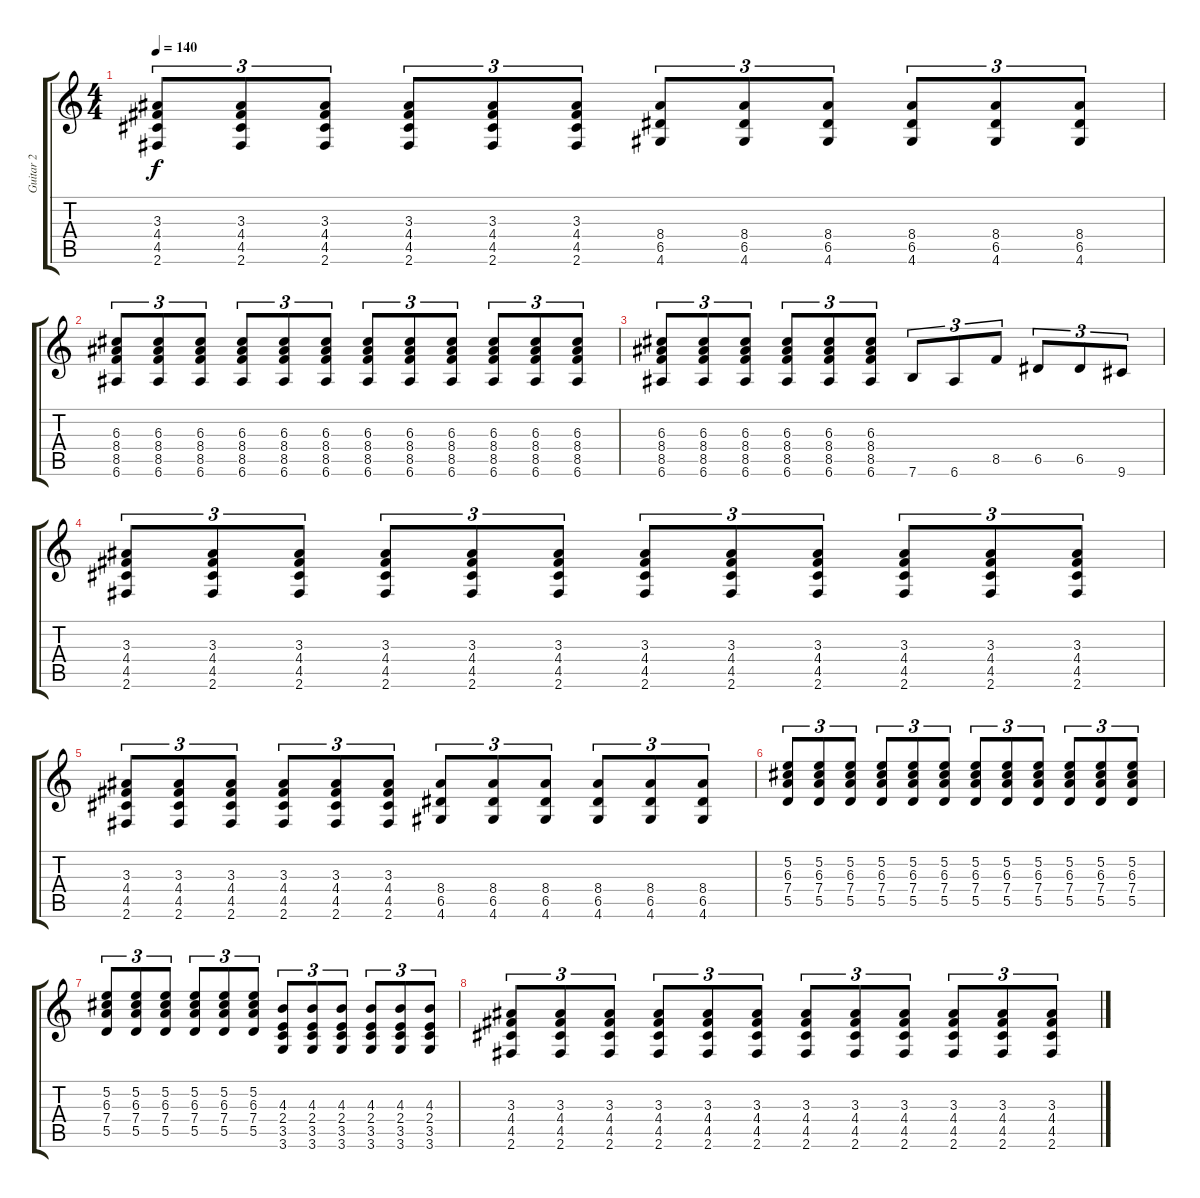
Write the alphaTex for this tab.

\track ("Guitar 2" "Guitar 2") {instrument overdrivenguitar}
\staff {score tabs}
\tuning (E4 B3 G3 D3 A2 E2) {hide}
\ts (4 4)
\tempo 140
\clef g2
\ks c
(3.3 4.4 4.5 2.6).8{tu (3 2) dy f} (3.3 4.4 4.5 2.6).8{tu (3 2)} (3.3 4.4 4.5 2.6).8{tu (3 2)} (3.3 4.4 4.5 2.6).8{tu (3 2)} (3.3 4.4 4.5 2.6).8{tu (3 2)} (3.3 4.4 4.5 2.6).8{tu (3 2)} (8.4 6.5 4.6).8{tu (3 2)} (8.4 6.5 4.6).8{tu (3 2)} (8.4 6.5 4.6).8{tu (3 2)} (8.4 6.5 4.6).8{tu (3 2)} (8.4 6.5 4.6).8{tu (3 2)} (8.4 6.5 4.6).8{tu (3 2)} |
(6.3 8.4 8.5 6.6).8{tu (3 2)} (6.3 8.4 8.5 6.6).8{tu (3 2)} (6.3 8.4 8.5 6.6).8{tu (3 2)} (6.3 8.4 8.5 6.6).8{tu (3 2)} (6.3 8.4 8.5 6.6).8{tu (3 2)} (6.3 8.4 8.5 6.6).8{tu (3 2)} (6.3 8.4 8.5 6.6).8{tu (3 2)} (6.3 8.4 8.5 6.6).8{tu (3 2)} (6.3 8.4 8.5 6.6).8{tu (3 2)} (6.3 8.4 8.5 6.6).8{tu (3 2)} (6.3 8.4 8.5 6.6).8{tu (3 2)} (6.3 8.4 8.5 6.6).8{tu (3 2)} |
(6.3 8.4 8.5 6.6).8{tu (3 2)} (6.3 8.4 8.5 6.6).8{tu (3 2)} (6.3 8.4 8.5 6.6).8{tu (3 2)} (6.3 8.4 8.5 6.6).8{tu (3 2)} (6.3 8.4 8.5 6.6).8{tu (3 2)} (6.3 8.4 8.5 6.6).8{tu (3 2)} 7.6.8{tu (3 2)} 6.6.8{tu (3 2)} 8.5.8{tu (3 2)} 6.5.8{tu (3 2)} 6.5.8{tu (3 2)} 9.6.8{tu (3 2)} |
(3.3 4.4 4.5 2.6).8{tu (3 2)} (3.3 4.4 4.5 2.6).8{tu (3 2)} (3.3 4.4 4.5 2.6).8{tu (3 2)} (3.3 4.4 4.5 2.6).8{tu (3 2)} (3.3 4.4 4.5 2.6).8{tu (3 2)} (3.3 4.4 4.5 2.6).8{tu (3 2)} (3.3 4.4 4.5 2.6).8{tu (3 2)} (3.3 4.4 4.5 2.6).8{tu (3 2)} (3.3 4.4 4.5 2.6).8{tu (3 2)} (3.3 4.4 4.5 2.6).8{tu (3 2)} (3.3 4.4 4.5 2.6).8{tu (3 2)} (3.3 4.4 4.5 2.6).8{tu (3 2)} |
(3.3 4.4 4.5 2.6).8{tu (3 2)} (3.3 4.4 4.5 2.6).8{tu (3 2)} (3.3 4.4 4.5 2.6).8{tu (3 2)} (3.3 4.4 4.5 2.6).8{tu (3 2)} (3.3 4.4 4.5 2.6).8{tu (3 2)} (3.3 4.4 4.5 2.6).8{tu (3 2)} (8.4 6.5 4.6).8{tu (3 2)} (8.4 6.5 4.6).8{tu (3 2)} (8.4 6.5 4.6).8{tu (3 2)} (8.4 6.5 4.6).8{tu (3 2)} (8.4 6.5 4.6).8{tu (3 2)} (8.4 6.5 4.6).8{tu (3 2)} |
(5.2 6.3 7.4 5.5).8{tu (3 2)} (5.2 6.3 7.4 5.5).8{tu (3 2)} (5.2 6.3 7.4 5.5).8{tu (3 2)} (5.2 6.3 7.4 5.5).8{tu (3 2)} (5.2 6.3 7.4 5.5).8{tu (3 2)} (5.2 6.3 7.4 5.5).8{tu (3 2)} (5.2 6.3 7.4 5.5).8{tu (3 2)} (5.2 6.3 7.4 5.5).8{tu (3 2)} (5.2 6.3 7.4 5.5).8{tu (3 2)} (5.2 6.3 7.4 5.5).8{tu (3 2)} (5.2 6.3 7.4 5.5).8{tu (3 2)} (5.2 6.3 7.4 5.5).8{tu (3 2)} |
(5.2 6.3 7.4 5.5).8{tu (3 2)} (5.2 6.3 7.4 5.5).8{tu (3 2)} (5.2 6.3 7.4 5.5).8{tu (3 2)} (5.2 6.3 7.4 5.5).8{tu (3 2)} (5.2 6.3 7.4 5.5).8{tu (3 2)} (5.2 6.3 7.4 5.5).8{tu (3 2)} (4.3 2.4 3.5 3.6).8{tu (3 2)} (4.3 2.4 3.5 3.6).8{tu (3 2)} (4.3 2.4 3.5 3.6).8{tu (3 2)} (4.3 2.4 3.5 3.6).8{tu (3 2)} (4.3 2.4 3.5 3.6).8{tu (3 2)} (4.3 2.4 3.5 3.6).8{tu (3 2)} |
(3.3 4.4 4.5 2.6).8{tu (3 2)} (3.3 4.4 4.5 2.6).8{tu (3 2)} (3.3 4.4 4.5 2.6).8{tu (3 2)} (3.3 4.4 4.5 2.6).8{tu (3 2)} (3.3 4.4 4.5 2.6).8{tu (3 2)} (3.3 4.4 4.5 2.6).8{tu (3 2)} (3.3 4.4 4.5 2.6).8{tu (3 2)} (3.3 4.4 4.5 2.6).8{tu (3 2)} (3.3 4.4 4.5 2.6).8{tu (3 2)} (3.3 4.4 4.5 2.6).8{tu (3 2)} (3.3 4.4 4.5 2.6).8{tu (3 2)} (3.3 4.4 4.5 2.6).8{tu (3 2)}
